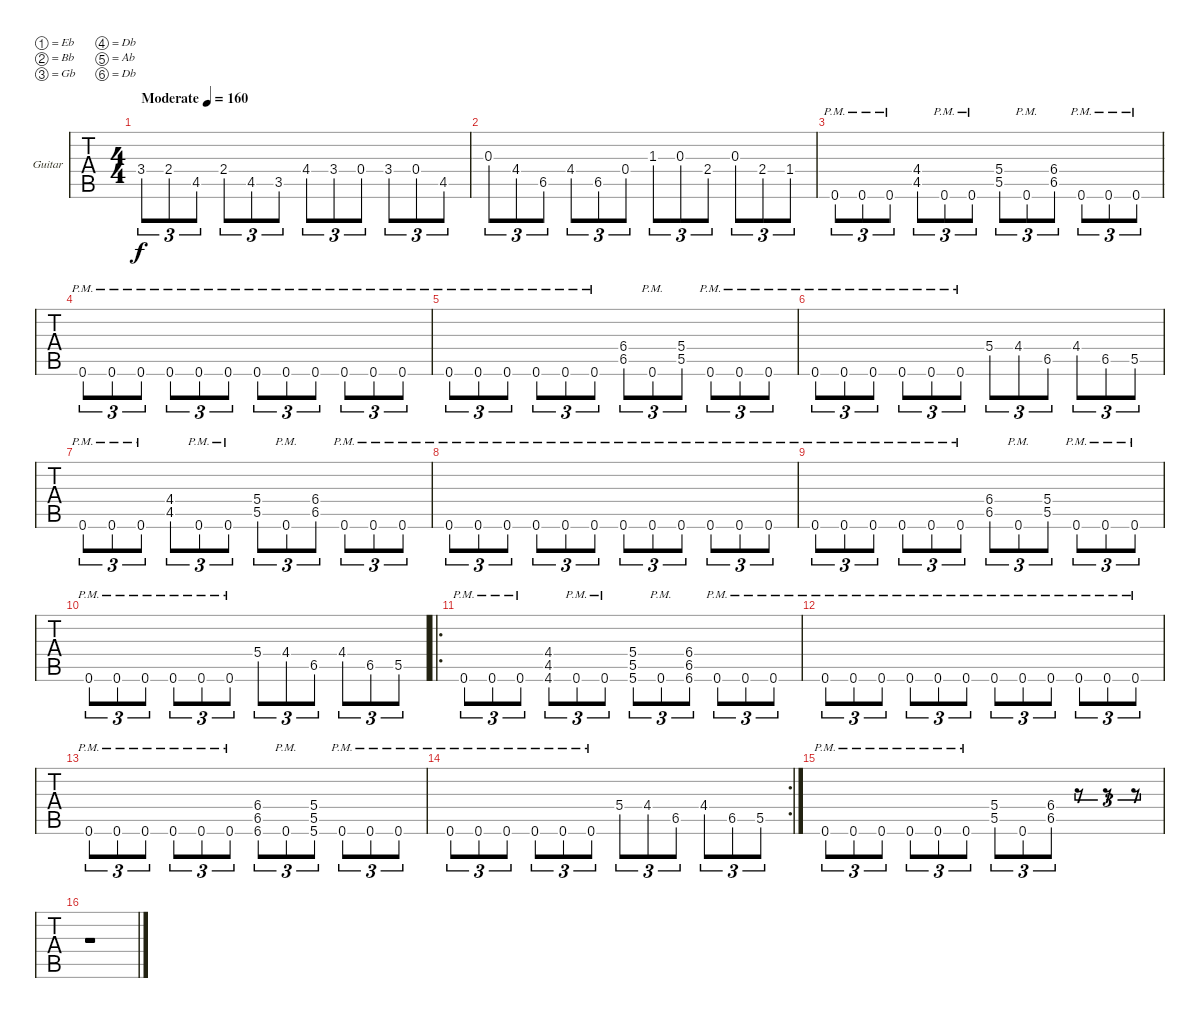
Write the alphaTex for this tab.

\bracketExtendMode groupsimilarinstruments
\firstSystemTrackNameOrientation horizontal
\otherSystemsTrackNameOrientation horizontal
\track ("Sidnei" "Guitar") {instrument distortionguitar}
\staff {tabs}
\tuning (Eb4 Bb3 Gb3 Db3 Ab2 Db2)
\ts (4 4)
\beaming (8 2 2 2 2)
\tempo (160 "Moderate")
\clef g2
\ks c
3.4.8{tu (3 2) dy f instrument distortionguitar} 2.4{acc #}.8{tu (3 2)} 4.5.8{tu (3 2)} 2.4{acc #}.8{tu (3 2)} 4.5.8{tu (3 2)} 3.5.8{tu (3 2)} 4.4.8{tu (3 2)} 3.4.8{tu (3 2)} 0.4{acc #}.8{tu (3 2)} 3.4.8{tu (3 2)} 0.4{acc #}.8{tu (3 2)} 4.5.8{tu (3 2)} |
0.3{acc #}.8{tu (3 2)} 4.4.8{tu (3 2)} 6.5.8{tu (3 2)} 4.4.8{tu (3 2)} 6.5.8{tu (3 2)} 0.4{acc #}.8{tu (3 2)} 1.3.8{tu (3 2)} 0.3{acc #}.8{tu (3 2)} 2.4{acc #}.8{tu (3 2)} 0.3{acc #}.8{tu (3 2)} 2.4{acc #}.8{tu (3 2)} 1.4.8{tu (3 2)} |
0.6{pm acc #}.8{tu (3 2)} 0.6{pm acc #}.8{tu (3 2)} 0.6{pm acc #}.8{tu (3 2)} (4.4 4.5).8{tu (3 2)} 0.6{pm acc #}.8{tu (3 2)} 0.6{pm acc #}.8{tu (3 2)} (5.4{acc #} 5.5{acc #}).8{tu (3 2)} 0.6{pm acc #}.8{tu (3 2)} (6.4 6.5).8{tu (3 2)} 0.6{pm acc #}.8{tu (3 2)} 0.6{pm acc #}.8{tu (3 2)} 0.6{pm acc #}.8{tu (3 2)} |
0.6{pm acc #}.8{tu (3 2)} 0.6{pm acc #}.8{tu (3 2)} 0.6{pm acc #}.8{tu (3 2)} 0.6{pm acc #}.8{tu (3 2)} 0.6{pm acc #}.8{tu (3 2)} 0.6{pm acc #}.8{tu (3 2)} 0.6{pm acc #}.8{tu (3 2)} 0.6{pm acc #}.8{tu (3 2)} 0.6{pm acc #}.8{tu (3 2)} 0.6{pm acc #}.8{tu (3 2)} 0.6{pm acc #}.8{tu (3 2)} 0.6{pm acc #}.8{tu (3 2)} |
0.6{pm acc #}.8{tu (3 2)} 0.6{pm acc #}.8{tu (3 2)} 0.6{pm acc #}.8{tu (3 2)} 0.6{pm acc #}.8{tu (3 2)} 0.6{pm acc #}.8{tu (3 2)} 0.6{pm acc #}.8{tu (3 2)} (6.4 6.5).8{tu (3 2)} 0.6{pm acc #}.8{tu (3 2)} (5.4{acc #} 5.5{acc #}).8{tu (3 2)} 0.6{pm acc #}.8{tu (3 2)} 0.6{pm acc #}.8{tu (3 2)} 0.6{pm acc #}.8{tu (3 2)} |
0.6{pm acc #}.8{tu (3 2)} 0.6{pm acc #}.8{tu (3 2)} 0.6{pm acc #}.8{tu (3 2)} 0.6{pm acc #}.8{tu (3 2)} 0.6{pm acc #}.8{tu (3 2)} 0.6{pm acc #}.8{tu (3 2)} 5.4{acc #}.8{tu (3 2)} 4.4.8{tu (3 2)} 6.5.8{tu (3 2)} 4.4.8{tu (3 2)} 6.5.8{tu (3 2)} 5.5{acc #}.8{tu (3 2)} |
0.6{pm acc #}.8{tu (3 2)} 0.6{pm acc #}.8{tu (3 2)} 0.6{pm acc #}.8{tu (3 2)} (4.4 4.5).8{tu (3 2)} 0.6{pm acc #}.8{tu (3 2)} 0.6{pm acc #}.8{tu (3 2)} (5.4{acc #} 5.5{acc #}).8{tu (3 2)} 0.6{pm acc #}.8{tu (3 2)} (6.4 6.5).8{tu (3 2)} 0.6{pm acc #}.8{tu (3 2)} 0.6{pm acc #}.8{tu (3 2)} 0.6{pm acc #}.8{tu (3 2)} |
0.6{pm acc #}.8{tu (3 2)} 0.6{pm acc #}.8{tu (3 2)} 0.6{pm acc #}.8{tu (3 2)} 0.6{pm acc #}.8{tu (3 2)} 0.6{pm acc #}.8{tu (3 2)} 0.6{pm acc #}.8{tu (3 2)} 0.6{pm acc #}.8{tu (3 2)} 0.6{pm acc #}.8{tu (3 2)} 0.6{pm acc #}.8{tu (3 2)} 0.6{pm acc #}.8{tu (3 2)} 0.6{pm acc #}.8{tu (3 2)} 0.6{pm acc #}.8{tu (3 2)} |
0.6{pm acc #}.8{tu (3 2)} 0.6{pm acc #}.8{tu (3 2)} 0.6{pm acc #}.8{tu (3 2)} 0.6{pm acc #}.8{tu (3 2)} 0.6{pm acc #}.8{tu (3 2)} 0.6{pm acc #}.8{tu (3 2)} (6.4 6.5).8{tu (3 2)} 0.6{pm acc #}.8{tu (3 2)} (5.4{acc #} 5.5{acc #}).8{tu (3 2)} 0.6{pm acc #}.8{tu (3 2)} 0.6{pm acc #}.8{tu (3 2)} 0.6{pm acc #}.8{tu (3 2)} |
0.6{pm acc #}.8{tu (3 2)} 0.6{pm acc #}.8{tu (3 2)} 0.6{pm acc #}.8{tu (3 2)} 0.6{pm acc #}.8{tu (3 2)} 0.6{pm acc #}.8{tu (3 2)} 0.6{pm acc #}.8{tu (3 2)} 5.4{acc #}.8{tu (3 2)} 4.4.8{tu (3 2)} 6.5.8{tu (3 2)} 4.4.8{tu (3 2)} 6.5.8{tu (3 2)} 5.5{acc #}.8{tu (3 2)} |
\ro
0.6{pm acc #}.8{tu (3 2)} 0.6{pm acc #}.8{tu (3 2)} 0.6{pm acc #}.8{tu (3 2)} (4.4 4.5 4.6).8{tu (3 2)} 0.6{pm acc #}.8{tu (3 2)} 0.6{pm acc #}.8{tu (3 2)} (5.4{acc #} 5.5{acc #} 5.6{acc #}).8{tu (3 2)} 0.6{pm acc #}.8{tu (3 2)} (6.4 6.5 6.6).8{tu (3 2)} 0.6{pm acc #}.8{tu (3 2)} 0.6{pm acc #}.8{tu (3 2)} 0.6{pm acc #}.8{tu (3 2)} |
0.6{pm acc #}.8{tu (3 2)} 0.6{pm acc #}.8{tu (3 2)} 0.6{pm acc #}.8{tu (3 2)} 0.6{pm acc #}.8{tu (3 2)} 0.6{pm acc #}.8{tu (3 2)} 0.6{pm acc #}.8{tu (3 2)} 0.6{pm acc #}.8{tu (3 2)} 0.6{pm acc #}.8{tu (3 2)} 0.6{pm acc #}.8{tu (3 2)} 0.6{pm acc #}.8{tu (3 2)} 0.6{pm acc #}.8{tu (3 2)} 0.6{pm acc #}.8{tu (3 2)} |
0.6{pm acc #}.8{tu (3 2)} 0.6{pm acc #}.8{tu (3 2)} 0.6{pm acc #}.8{tu (3 2)} 0.6{pm acc #}.8{tu (3 2)} 0.6{pm acc #}.8{tu (3 2)} 0.6{pm acc #}.8{tu (3 2)} (6.4 6.5 6.6).8{tu (3 2)} 0.6{pm acc #}.8{tu (3 2)} (5.4{acc #} 5.5{acc #} 5.6{acc #}).8{tu (3 2)} 0.6{pm acc #}.8{tu (3 2)} 0.6{pm acc #}.8{tu (3 2)} 0.6{pm acc #}.8{tu (3 2)} |
\rc 2
0.6{pm acc #}.8{tu (3 2)} 0.6{pm acc #}.8{tu (3 2)} 0.6{pm acc #}.8{tu (3 2)} 0.6{pm acc #}.8{tu (3 2)} 0.6{pm acc #}.8{tu (3 2)} 0.6{pm acc #}.8{tu (3 2)} 5.4{acc #}.8{tu (3 2)} 4.4.8{tu (3 2)} 6.5.8{tu (3 2)} 4.4.8{tu (3 2)} 6.5.8{tu (3 2)} 5.5{acc #}.8{tu (3 2)} |
0.6{pm acc #}.8{tu (3 2)} 0.6{pm acc #}.8{tu (3 2)} 0.6{pm acc #}.8{tu (3 2)} 0.6{pm acc #}.8{tu (3 2)} 0.6{pm acc #}.8{tu (3 2)} 0.6{pm acc #}.8{tu (3 2)} (5.4{acc #} 5.5{acc #}).8{tu (3 2)} 0.6{acc #}.8{tu (3 2)} (6.4 6.5).8{tu (3 2)} r.8{tu (3 2)} r.8{tu (3 2)} r.8{tu (3 2)} |
r.1
